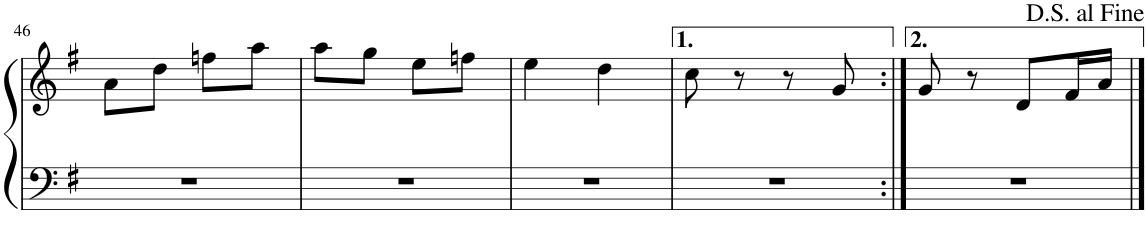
**kern	**kern
*part1	*part1
*staff2	*staff1
*I"Arpa	*
*I'Arp.	*
!!LO:PB:g=z
*clefF4	*clefG2
*k[f#]	*k[f#]
*M2/4	*M2/4
=46	=46
2r	8a\L
.	8dd\J
.	8ffn\L
.	8aa\J
=47	=47
2r	8aa\L
.	8gg\J
.	8ee\L
.	8ffn\J
=48	=48
2r	4ee\
.	4dd\
=49	=49
2r	8cc\
.	8r
.	8r
.	8g/
=50:|!	=50:|!
2r	8g/
.	8r
.	8d/L
.	16f#/L
.	16a/JJ
==	==
*-	*-
